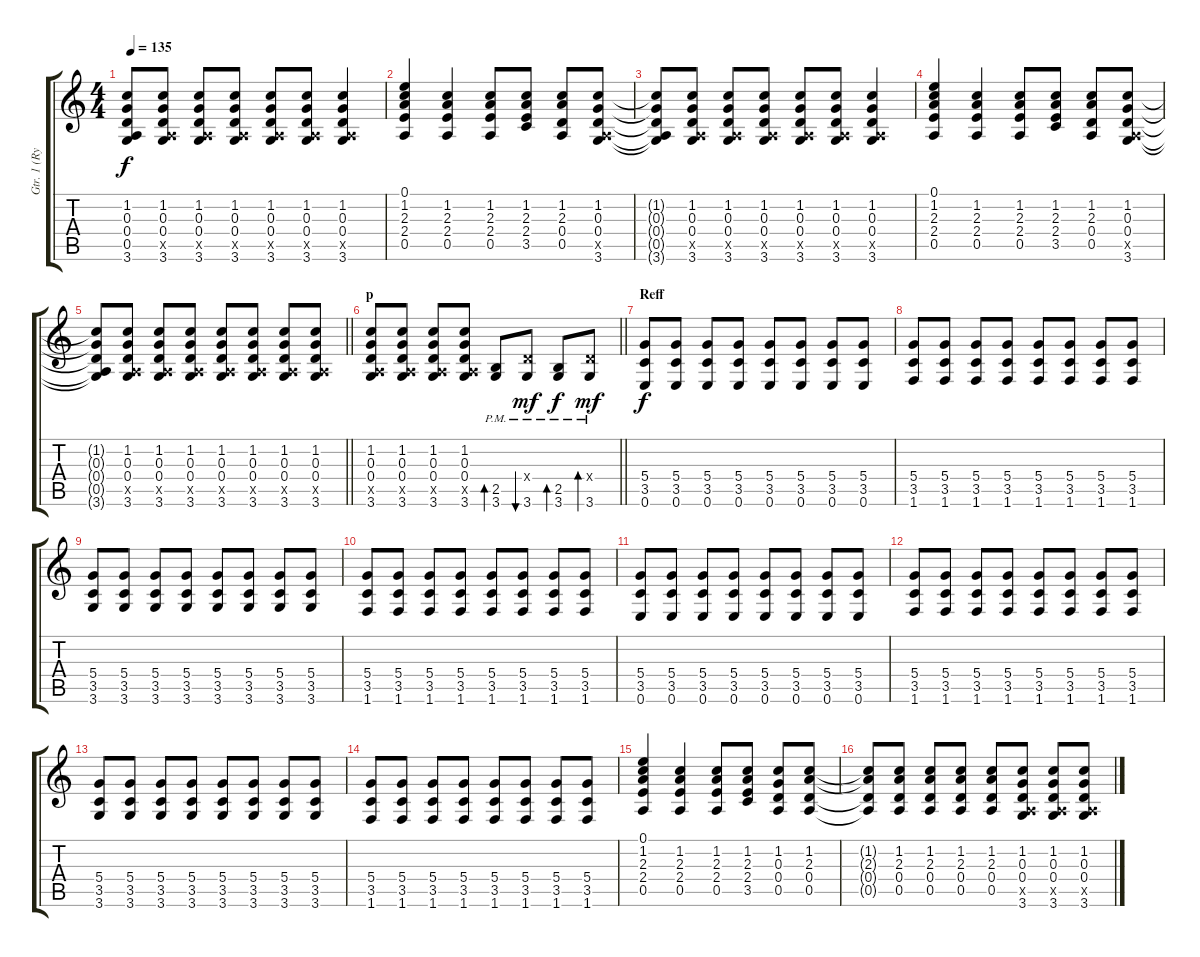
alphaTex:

\track ("Gtr. 1 (Ryan key)" "Gtr. 1 (Ry") {instrument acousticguitarsteel}
\staff {score tabs}
\tuning (E4 B3 G3 D3 A2 E2) {hide}
\ts (4 4)
\tempo 135
\clef g2
\ks c
(1.2{t} 0.3{t} 0.4{t} 0.5{t} 3.6{t}).8{dy f} (1.2 0.3 0.4 0.5{x} 3.6).8 (1.2 0.3 0.4 0.5{x} 3.6).8 (1.2 0.3 0.4 0.5{x} 3.6).8 (1.2 0.3 0.4 0.5{x} 3.6).8 (1.2 0.3 0.4 0.5{x} 3.6).8 (1.2 0.3 0.4 0.5{x} 3.6).4 |
(0.1 1.2 2.3 2.4 0.5).4 (1.2 2.3 2.4 0.5).4 (1.2 2.3 2.4 0.5).8 (1.2 2.3 2.4 3.5).8 (1.2 2.3 0.4 0.5).8 (1.2 0.3 0.4 0.5{x} 3.6).8 |
(1.2{t} 0.3{t} 0.4{t} 0.5{t} 3.6{t}).8 (1.2 0.3 0.4 0.5{x} 3.6).8 (1.2 0.3 0.4 0.5{x} 3.6).8 (1.2 0.3 0.4 0.5{x} 3.6).8 (1.2 0.3 0.4 0.5{x} 3.6).8 (1.2 0.3 0.4 0.5{x} 3.6).8 (1.2 0.3 0.4 0.5{x} 3.6).4 |
(0.1 1.2 2.3 2.4 0.5).4 (1.2 2.3 2.4 0.5).4 (1.2 2.3 2.4 0.5).8 (1.2 2.3 2.4 3.5).8 (1.2 2.3 0.4 0.5).8 (1.2 0.3 0.4 0.5{x} 3.6).8 |
\barLineRight lightlight
(1.2{t} 0.3{t} 0.4{t} 0.5{t} 3.6{t}).8 (1.2 0.3 0.4 0.5{x} 3.6).8 (1.2 0.3 0.4 0.5{x} 3.6).8 (1.2 0.3 0.4 0.5{x} 3.6).8 (1.2 0.3 0.4 0.5{x} 3.6).8 (1.2 0.3 0.4 0.5{x} 3.6).8 (1.2 0.3 0.4 0.5{x} 3.6).8 (1.2 0.3 0.4 0.5{x} 3.6).8 |
\section ("" "p")
\barLineRight lightlight
(1.2 0.3 0.4 0.5{x} 3.6).8 (1.2 0.3 0.4 0.5{x} 3.6).8 (1.2 0.3 0.4 0.5{x} 3.6).8 (1.2 0.3 0.4 0.5{x} 3.6).8 (2.5{pm} 3.6{pm}).8{bd 120} (0.4{x} 3.6{pm}).8{bu 120 dy mf} (2.5{pm} 3.6{pm}).8{bd 120 dy f} (0.4{x} 3.6{pm}).8{bd 120 dy mf} |
\section ("" "Reff")
(5.4 3.5 0.6).8{dy f volume 6} (5.4 3.5 0.6).8 (5.4 3.5 0.6).8 (5.4 3.5 0.6).8 (5.4 3.5 0.6).8 (5.4 3.5 0.6).8 (5.4 3.5 0.6).8 (5.4 3.5 0.6).8 |
(5.4 3.5 1.6).8 (5.4 3.5 1.6).8 (5.4 3.5 1.6).8 (5.4 3.5 1.6).8 (5.4 3.5 1.6).8 (5.4 3.5 1.6).8 (5.4 3.5 1.6).8 (5.4 3.5 1.6).8 |
(5.4 3.5 3.6).8 (5.4 3.5 3.6).8 (5.4 3.5 3.6).8 (5.4 3.5 3.6).8 (5.4 3.5 3.6).8 (5.4 3.5 3.6).8 (5.4 3.5 3.6).8 (5.4 3.5 3.6).8 |
(5.4 3.5 1.6).8 (5.4 3.5 1.6).8 (5.4 3.5 1.6).8 (5.4 3.5 1.6).8 (5.4 3.5 1.6).8 (5.4 3.5 1.6).8 (5.4 3.5 1.6).8 (5.4 3.5 1.6).8 |
(5.4 3.5 0.6).8 (5.4 3.5 0.6).8 (5.4 3.5 0.6).8 (5.4 3.5 0.6).8 (5.4 3.5 0.6).8 (5.4 3.5 0.6).8 (5.4 3.5 0.6).8 (5.4 3.5 0.6).8 |
(5.4 3.5 1.6).8 (5.4 3.5 1.6).8 (5.4 3.5 1.6).8 (5.4 3.5 1.6).8 (5.4 3.5 1.6).8 (5.4 3.5 1.6).8 (5.4 3.5 1.6).8 (5.4 3.5 1.6).8 |
(5.4 3.5 3.6).8 (5.4 3.5 3.6).8 (5.4 3.5 3.6).8 (5.4 3.5 3.6).8 (5.4 3.5 3.6).8 (5.4 3.5 3.6).8 (5.4 3.5 3.6).8 (5.4 3.5 3.6).8 |
(5.4 3.5 1.6).8 (5.4 3.5 1.6).8 (5.4 3.5 1.6).8 (5.4 3.5 1.6).8 (5.4 3.5 1.6).8 (5.4 3.5 1.6).8 (5.4 3.5 1.6).8 (5.4 3.5 1.6).8 |
(0.1 1.2 2.3 2.4 0.5).4 (1.2 2.3 2.4 0.5).4 (1.2 2.3 2.4 0.5).8 (1.2 2.3 2.4 3.5).8 (1.2 0.3 0.4 0.5).8 (1.2 2.3 0.4 0.5).8 |
(1.2{t} 2.3{t} 0.4{t} 0.5{t}).8 (1.2 2.3 0.4 0.5).8 (1.2 2.3 0.4 0.5).8 (1.2 2.3 0.4 0.5).8 (1.2 2.3 0.4 0.5).8 (1.2 0.3 0.4 0.5{x} 3.6).8 (1.2 0.3 0.4 0.5{x} 3.6).8 (1.2 0.3 0.4 0.5{x} 3.6).8
